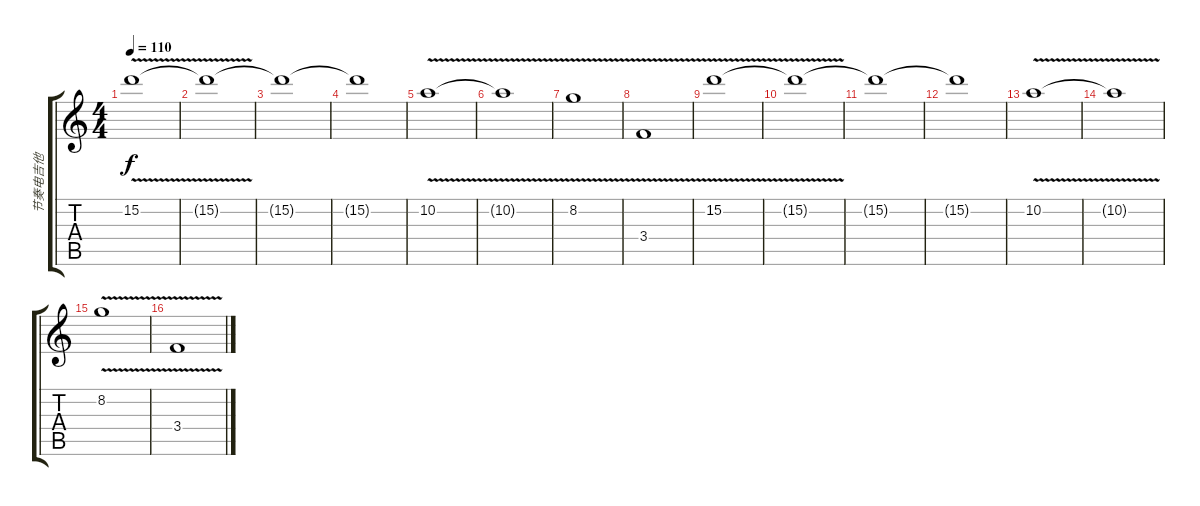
\track ("节奏电吉他" "节奏电吉他") {instrument overdrivenguitar}
\staff {score tabs}
\tuning (E4 B3 G3 D3 A2 E2) {hide}
\ts (4 4)
\tempo 110
\clef g2
\ks c
15.2{v}.1{dy f instrument overdrivenguitar} |
15.2{t}.1 |
15.2{t}.1 |
15.2{t}.1 |
10.2{v}.1 |
10.2{t}.1 |
8.2{v}.1 |
3.4{v}.1 |
15.2{v}.1 |
15.2{t}.1 |
15.2{t}.1 |
15.2{t}.1 |
10.2{v}.1 |
10.2{t}.1 |
8.2{v}.1 |
3.4{v}.1
